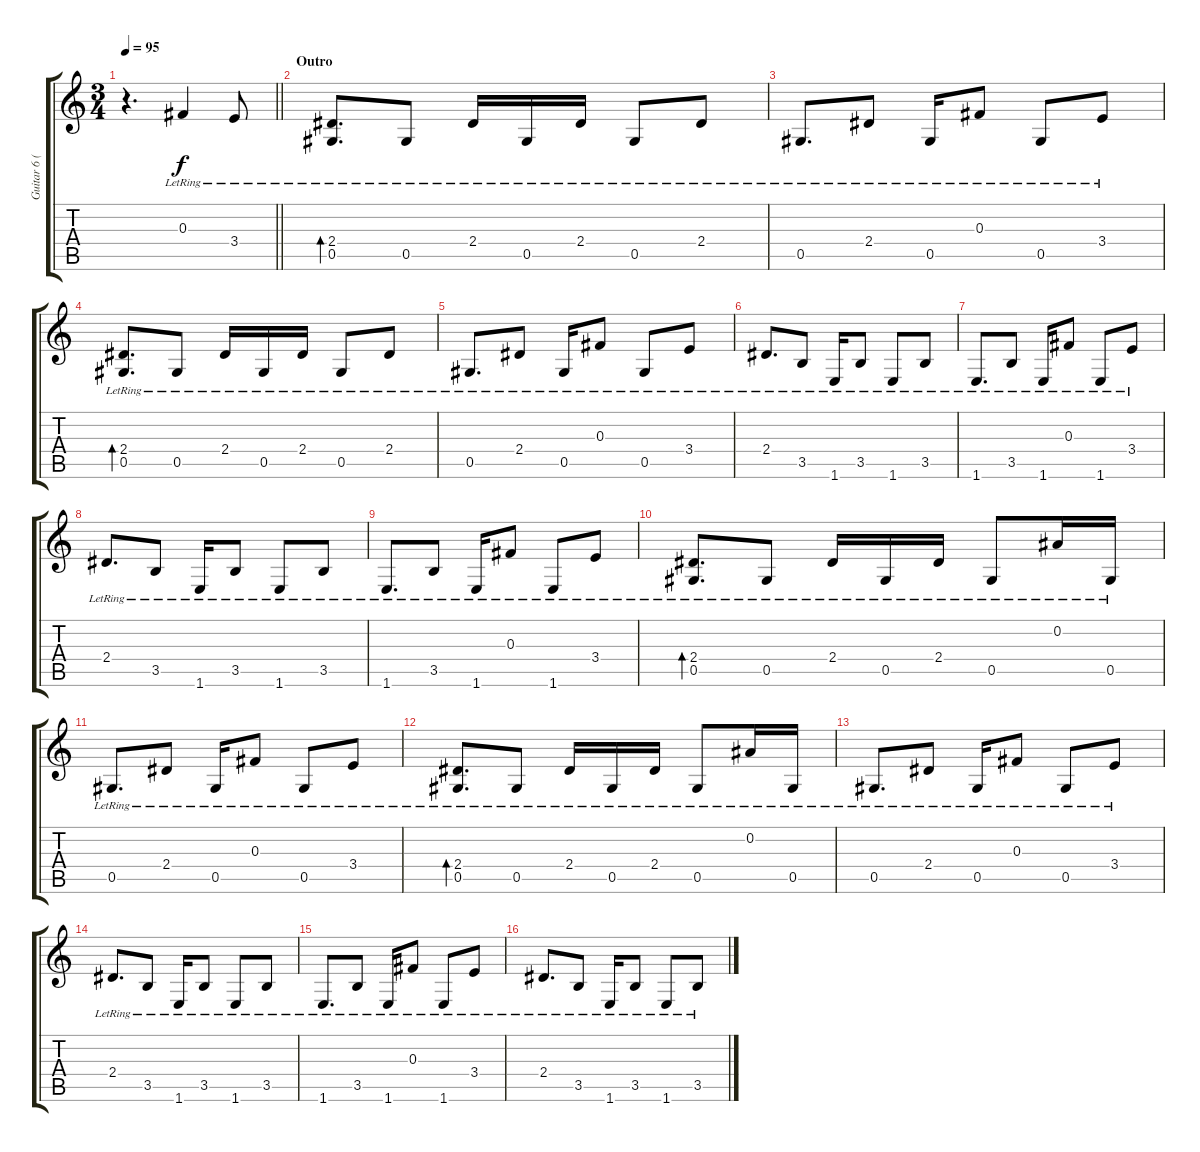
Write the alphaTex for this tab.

\track ("Guitar 6 (Clean)" "Guitar 6 (") {instrument electricguitarclean}
\staff {score tabs}
\tuning (Eb4 Bb3 Gb3 Db3 Ab2 Eb2) {hide}
\ts (3 4)
\tempo 95
\clef g2
\barLineRight lightlight
\ks c
r.4{d dy f} 0.3{lr}.4 3.4{lr}.8 |
\section ("" "Outro")
(2.4{lr} 0.5{lr}).8{d bd 240} 0.5{lr}.8 2.4{lr}.16 0.5{lr}.16 2.4{lr}.16 0.5{lr}.8 2.4{lr}.8 |
0.5{lr}.8{d} 2.4{lr}.8 0.5{lr}.16 0.3{lr}.8 0.5{lr}.8 3.4{lr}.8 |
(2.4{lr} 0.5{lr}).8{d bd 240} 0.5{lr}.8 2.4{lr}.16 0.5{lr}.16 2.4{lr}.16 0.5{lr}.8 2.4{lr}.8 |
0.5{lr}.8{d} 2.4{lr}.8 0.5{lr}.16 0.3{lr}.8 0.5{lr}.8 3.4{lr}.8 |
2.4{lr}.8{d} 3.5{lr}.8 1.6{lr}.16 3.5{lr}.8 1.6{lr}.8 3.5{lr}.8 |
1.6{lr}.8{d} 3.5{lr}.8 1.6{lr}.16 0.3{lr}.8 1.6{lr}.8 3.4{lr}.8 |
2.4{lr}.8{d} 3.5{lr}.8 1.6{lr}.16 3.5{lr}.8 1.6{lr}.8 3.5{lr}.8 |
1.6{lr}.8{d} 3.5{lr}.8 1.6{lr}.16 0.3{lr}.8 1.6{lr}.8 3.4{lr}.8 |
(2.4{lr} 0.5{lr}).8{d bd 240} 0.5{lr}.8 2.4{lr}.16 0.5{lr}.16 2.4{lr}.16 0.5{lr}.8 0.2{lr}.16 0.5{lr}.16 |
0.5{lr}.8{d} 2.4{lr}.8 0.5{lr}.16 0.3{lr}.8 0.5{lr}.8 3.4{lr}.8 |
(2.4{lr} 0.5{lr}).8{d bd 240} 0.5{lr}.8 2.4{lr}.16 0.5{lr}.16 2.4{lr}.16 0.5{lr}.8 0.2{lr}.16 0.5{lr}.16 |
0.5{lr}.8{d} 2.4{lr}.8 0.5{lr}.16 0.3{lr}.8 0.5{lr}.8 3.4{lr}.8 |
2.4{lr}.8{d} 3.5{lr}.8 1.6{lr}.16 3.5{lr}.8 1.6{lr}.8 3.5{lr}.8 |
1.6{lr}.8{d} 3.5{lr}.8 1.6{lr}.16 0.3{lr}.8 1.6{lr}.8 3.4{lr}.8 |
2.4{lr}.8{d} 3.5{lr}.8 1.6{lr}.16 3.5{lr}.8 1.6{lr}.8 3.5{lr}.8
